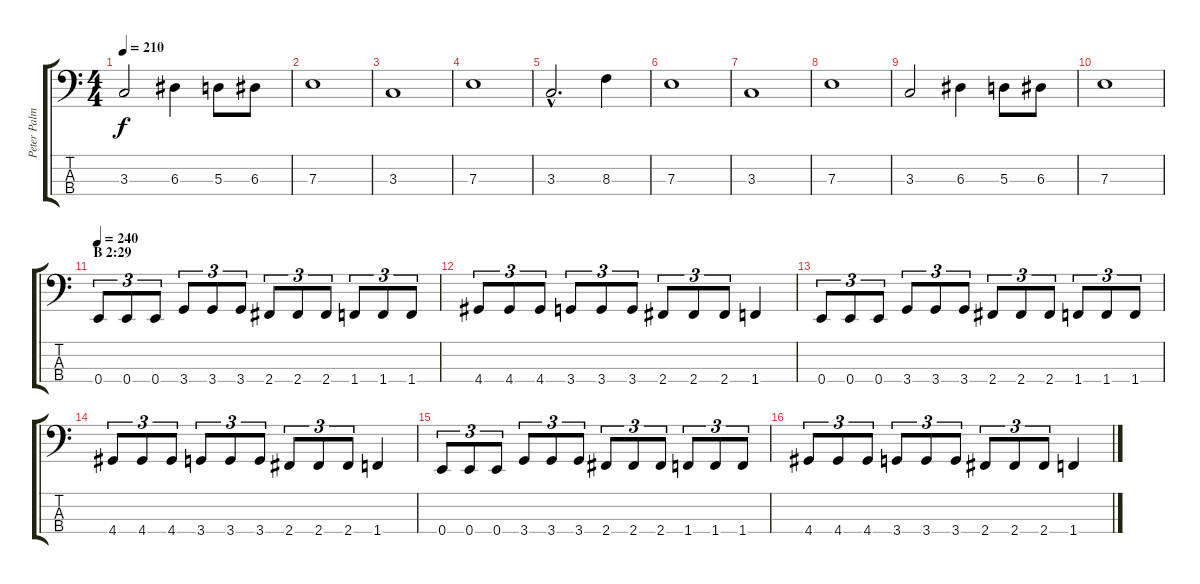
\track ("Peter Palmdahl" "Peter Palm") {instrument electricbasspick}
\staff {score tabs}
\tuning (G2 D2 A1 E1) {hide}
\ts (4 4)
\tempo 210
\clef f4
\ks c
3.3.2{dy f} 6.3.4 5.3.8 6.3.8 |
7.3.1 |
3.3.1 |
7.3.1 |
3.3{hac}.2{d} 8.3.4 |
7.3.1 |
3.3.1 |
7.3.1 |
3.3.2 6.3.4 5.3.8 6.3.8 |
7.3.1 |
\section ("" "B 2:29")
\tempo 240
0.4.8{tu (3 2)} 0.4.8{tu (3 2)} 0.4.8{tu (3 2)} 3.4.8{tu (3 2)} 3.4.8{tu (3 2)} 3.4.8{tu (3 2)} 2.4.8{tu (3 2)} 2.4.8{tu (3 2)} 2.4.8{tu (3 2)} 1.4.8{tu (3 2)} 1.4.8{tu (3 2)} 1.4.8{tu (3 2)} |
4.4.8{tu (3 2)} 4.4.8{tu (3 2)} 4.4.8{tu (3 2)} 3.4.8{tu (3 2)} 3.4.8{tu (3 2)} 3.4.8{tu (3 2)} 2.4.8{tu (3 2)} 2.4.8{tu (3 2)} 2.4.8{tu (3 2)} 1.4.4 |
0.4.8{tu (3 2)} 0.4.8{tu (3 2)} 0.4.8{tu (3 2)} 3.4.8{tu (3 2)} 3.4.8{tu (3 2)} 3.4.8{tu (3 2)} 2.4.8{tu (3 2)} 2.4.8{tu (3 2)} 2.4.8{tu (3 2)} 1.4.8{tu (3 2)} 1.4.8{tu (3 2)} 1.4.8{tu (3 2)} |
4.4.8{tu (3 2)} 4.4.8{tu (3 2)} 4.4.8{tu (3 2)} 3.4.8{tu (3 2)} 3.4.8{tu (3 2)} 3.4.8{tu (3 2)} 2.4.8{tu (3 2)} 2.4.8{tu (3 2)} 2.4.8{tu (3 2)} 1.4.4 |
0.4.8{tu (3 2)} 0.4.8{tu (3 2)} 0.4.8{tu (3 2)} 3.4.8{tu (3 2)} 3.4.8{tu (3 2)} 3.4.8{tu (3 2)} 2.4.8{tu (3 2)} 2.4.8{tu (3 2)} 2.4.8{tu (3 2)} 1.4.8{tu (3 2)} 1.4.8{tu (3 2)} 1.4.8{tu (3 2)} |
4.4.8{tu (3 2)} 4.4.8{tu (3 2)} 4.4.8{tu (3 2)} 3.4.8{tu (3 2)} 3.4.8{tu (3 2)} 3.4.8{tu (3 2)} 2.4.8{tu (3 2)} 2.4.8{tu (3 2)} 2.4.8{tu (3 2)} 1.4.4
